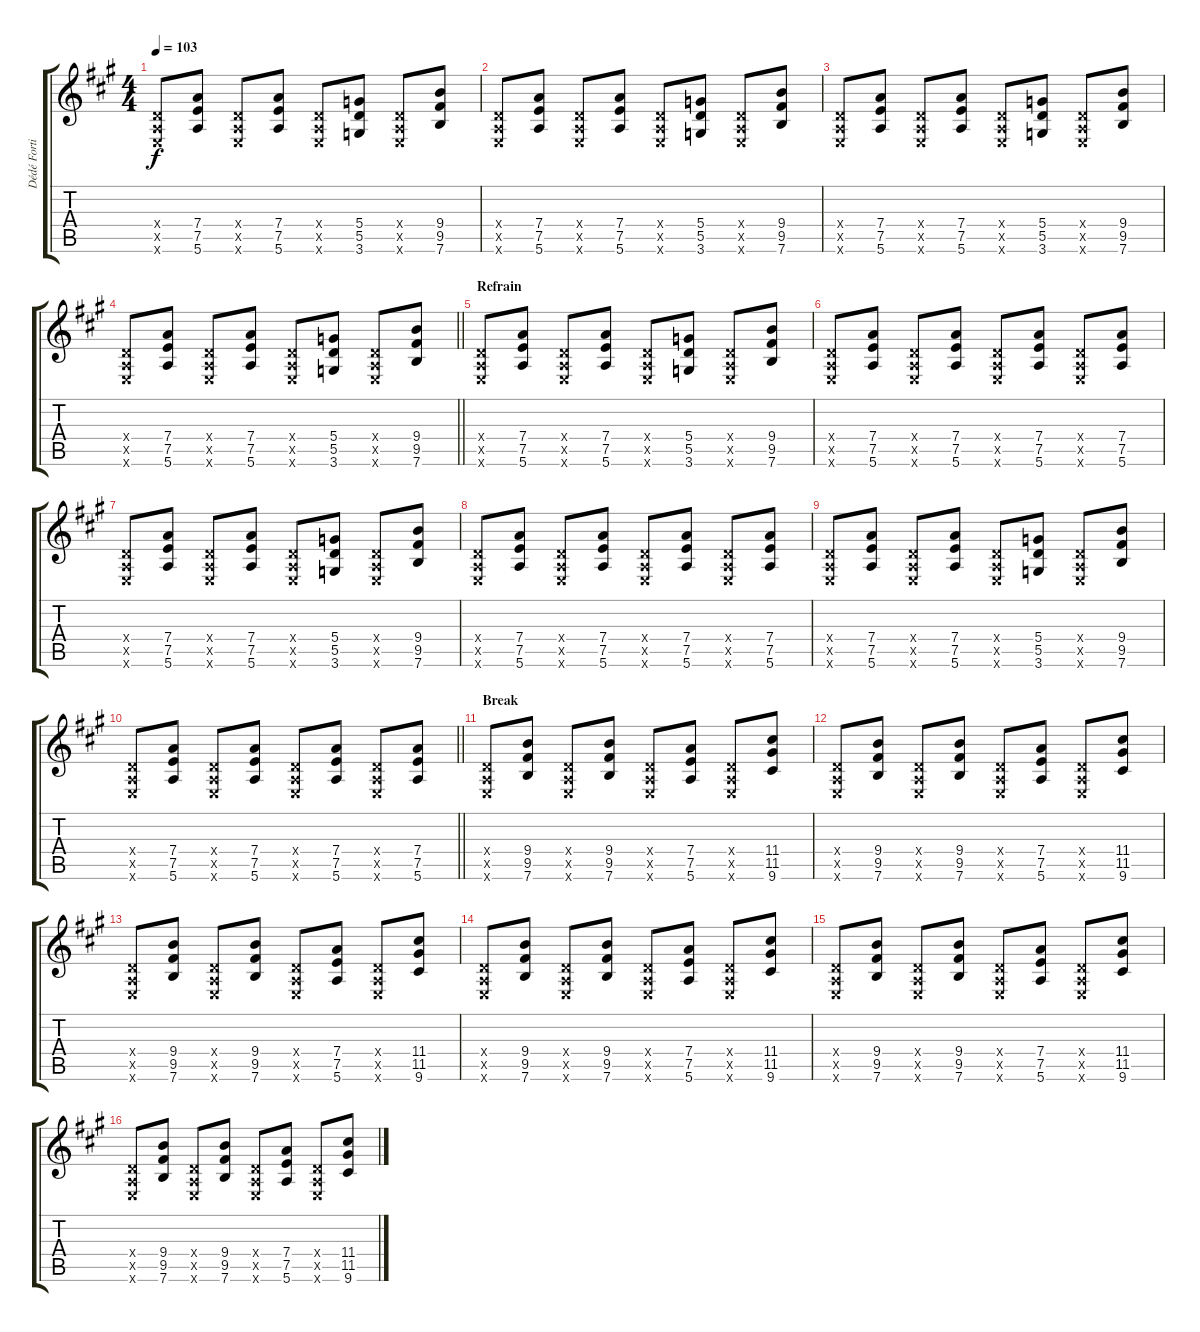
\track ("Dédé Fortin (guitar)" "Dédé Forti") {instrument acousticguitarsteel}
\staff {score tabs}
\tuning (E4 B3 G3 D3 A2 E2) {hide}
\ts (4 4)
\tempo 103
\clef g2
\ks a
(0.4{x} 0.5{x} 0.6{x}).8{dy f} (7.4 7.5 5.6).8 (0.4{x} 0.5{x} 0.6{x}).8 (7.4 7.5 5.6).8 (0.4{x} 0.5{x} 0.6{x}).8 (5.4 5.5 3.6).8 (0.4{x} 0.5{x} 0.6{x}).8 (9.4 9.5 7.6).8 |
(0.4{x} 0.5{x} 0.6{x}).8 (7.4 7.5 5.6).8 (0.4{x} 0.5{x} 0.6{x}).8 (7.4 7.5 5.6).8 (0.4{x} 0.5{x} 0.6{x}).8 (5.4 5.5 3.6).8 (0.4{x} 0.5{x} 0.6{x}).8 (9.4 9.5 7.6).8 |
(0.4{x} 0.5{x} 0.6{x}).8 (7.4 7.5 5.6).8 (0.4{x} 0.5{x} 0.6{x}).8 (7.4 7.5 5.6).8 (0.4{x} 0.5{x} 0.6{x}).8 (5.4 5.5 3.6).8 (0.4{x} 0.5{x} 0.6{x}).8 (9.4 9.5 7.6).8 |
\barLineRight lightlight
(0.4{x} 0.5{x} 0.6{x}).8 (7.4 7.5 5.6).8 (0.4{x} 0.5{x} 0.6{x}).8 (7.4 7.5 5.6).8 (0.4{x} 0.5{x} 0.6{x}).8 (5.4 5.5 3.6).8 (0.4{x} 0.5{x} 0.6{x}).8 (9.4 9.5 7.6).8 |
\section ("" "Refrain")
(0.4{x} 0.5{x} 0.6{x}).8 (7.4 7.5 5.6).8 (0.4{x} 0.5{x} 0.6{x}).8 (7.4 7.5 5.6).8 (0.4{x} 0.5{x} 0.6{x}).8 (5.4 5.5 3.6).8 (0.4{x} 0.5{x} 0.6{x}).8 (9.4 9.5 7.6).8 |
(0.4{x} 0.5{x} 0.6{x}).8 (7.4 7.5 5.6).8 (0.4{x} 0.5{x} 0.6{x}).8 (7.4 7.5 5.6).8 (0.4{x} 0.5{x} 0.6{x}).8 (7.4 7.5 5.6).8 (0.4{x} 0.5{x} 0.6{x}).8 (7.4 7.5 5.6).8 |
(0.4{x} 0.5{x} 0.6{x}).8 (7.4 7.5 5.6).8 (0.4{x} 0.5{x} 0.6{x}).8 (7.4 7.5 5.6).8 (0.4{x} 0.5{x} 0.6{x}).8 (5.4 5.5 3.6).8 (0.4{x} 0.5{x} 0.6{x}).8 (9.4 9.5 7.6).8 |
(0.4{x} 0.5{x} 0.6{x}).8 (7.4 7.5 5.6).8 (0.4{x} 0.5{x} 0.6{x}).8 (7.4 7.5 5.6).8 (0.4{x} 0.5{x} 0.6{x}).8 (7.4 7.5 5.6).8 (0.4{x} 0.5{x} 0.6{x}).8 (7.4 7.5 5.6).8 |
(0.4{x} 0.5{x} 0.6{x}).8 (7.4 7.5 5.6).8 (0.4{x} 0.5{x} 0.6{x}).8 (7.4 7.5 5.6).8 (0.4{x} 0.5{x} 0.6{x}).8 (5.4 5.5 3.6).8 (0.4{x} 0.5{x} 0.6{x}).8 (9.4 9.5 7.6).8 |
\barLineRight lightlight
(0.4{x} 0.5{x} 0.6{x}).8 (7.4 7.5 5.6).8 (0.4{x} 0.5{x} 0.6{x}).8 (7.4 7.5 5.6).8 (0.4{x} 0.5{x} 0.6{x}).8 (7.4 7.5 5.6).8 (0.4{x} 0.5{x} 0.6{x}).8 (7.4 7.5 5.6).8 |
\section ("" "Break")
(0.4{x} 0.5{x} 0.6{x}).8 (9.4 9.5 7.6).8 (0.4{x} 0.5{x} 0.6{x}).8 (9.4 9.5 7.6).8 (0.4{x} 0.5{x} 0.6{x}).8 (7.4 7.5 5.6).8 (0.4{x} 0.5{x} 0.6{x}).8 (11.4 11.5 9.6).8 |
(0.4{x} 0.5{x} 0.6{x}).8 (9.4 9.5 7.6).8 (0.4{x} 0.5{x} 0.6{x}).8 (9.4 9.5 7.6).8 (0.4{x} 0.5{x} 0.6{x}).8 (7.4 7.5 5.6).8 (0.4{x} 0.5{x} 0.6{x}).8 (11.4 11.5 9.6).8 |
(0.4{x} 0.5{x} 0.6{x}).8 (9.4 9.5 7.6).8 (0.4{x} 0.5{x} 0.6{x}).8 (9.4 9.5 7.6).8 (0.4{x} 0.5{x} 0.6{x}).8 (7.4 7.5 5.6).8 (0.4{x} 0.5{x} 0.6{x}).8 (11.4 11.5 9.6).8 |
(0.4{x} 0.5{x} 0.6{x}).8 (9.4 9.5 7.6).8 (0.4{x} 0.5{x} 0.6{x}).8 (9.4 9.5 7.6).8 (0.4{x} 0.5{x} 0.6{x}).8 (7.4 7.5 5.6).8 (0.4{x} 0.5{x} 0.6{x}).8 (11.4 11.5 9.6).8 |
(0.4{x} 0.5{x} 0.6{x}).8 (9.4 9.5 7.6).8 (0.4{x} 0.5{x} 0.6{x}).8 (9.4 9.5 7.6).8 (0.4{x} 0.5{x} 0.6{x}).8 (7.4 7.5 5.6).8 (0.4{x} 0.5{x} 0.6{x}).8 (11.4 11.5 9.6).8 |
(0.4{x} 0.5{x} 0.6{x}).8 (9.4 9.5 7.6).8 (0.4{x} 0.5{x} 0.6{x}).8 (9.4 9.5 7.6).8 (0.4{x} 0.5{x} 0.6{x}).8 (7.4 7.5 5.6).8 (0.4{x} 0.5{x} 0.6{x}).8 (11.4 11.5 9.6).8
